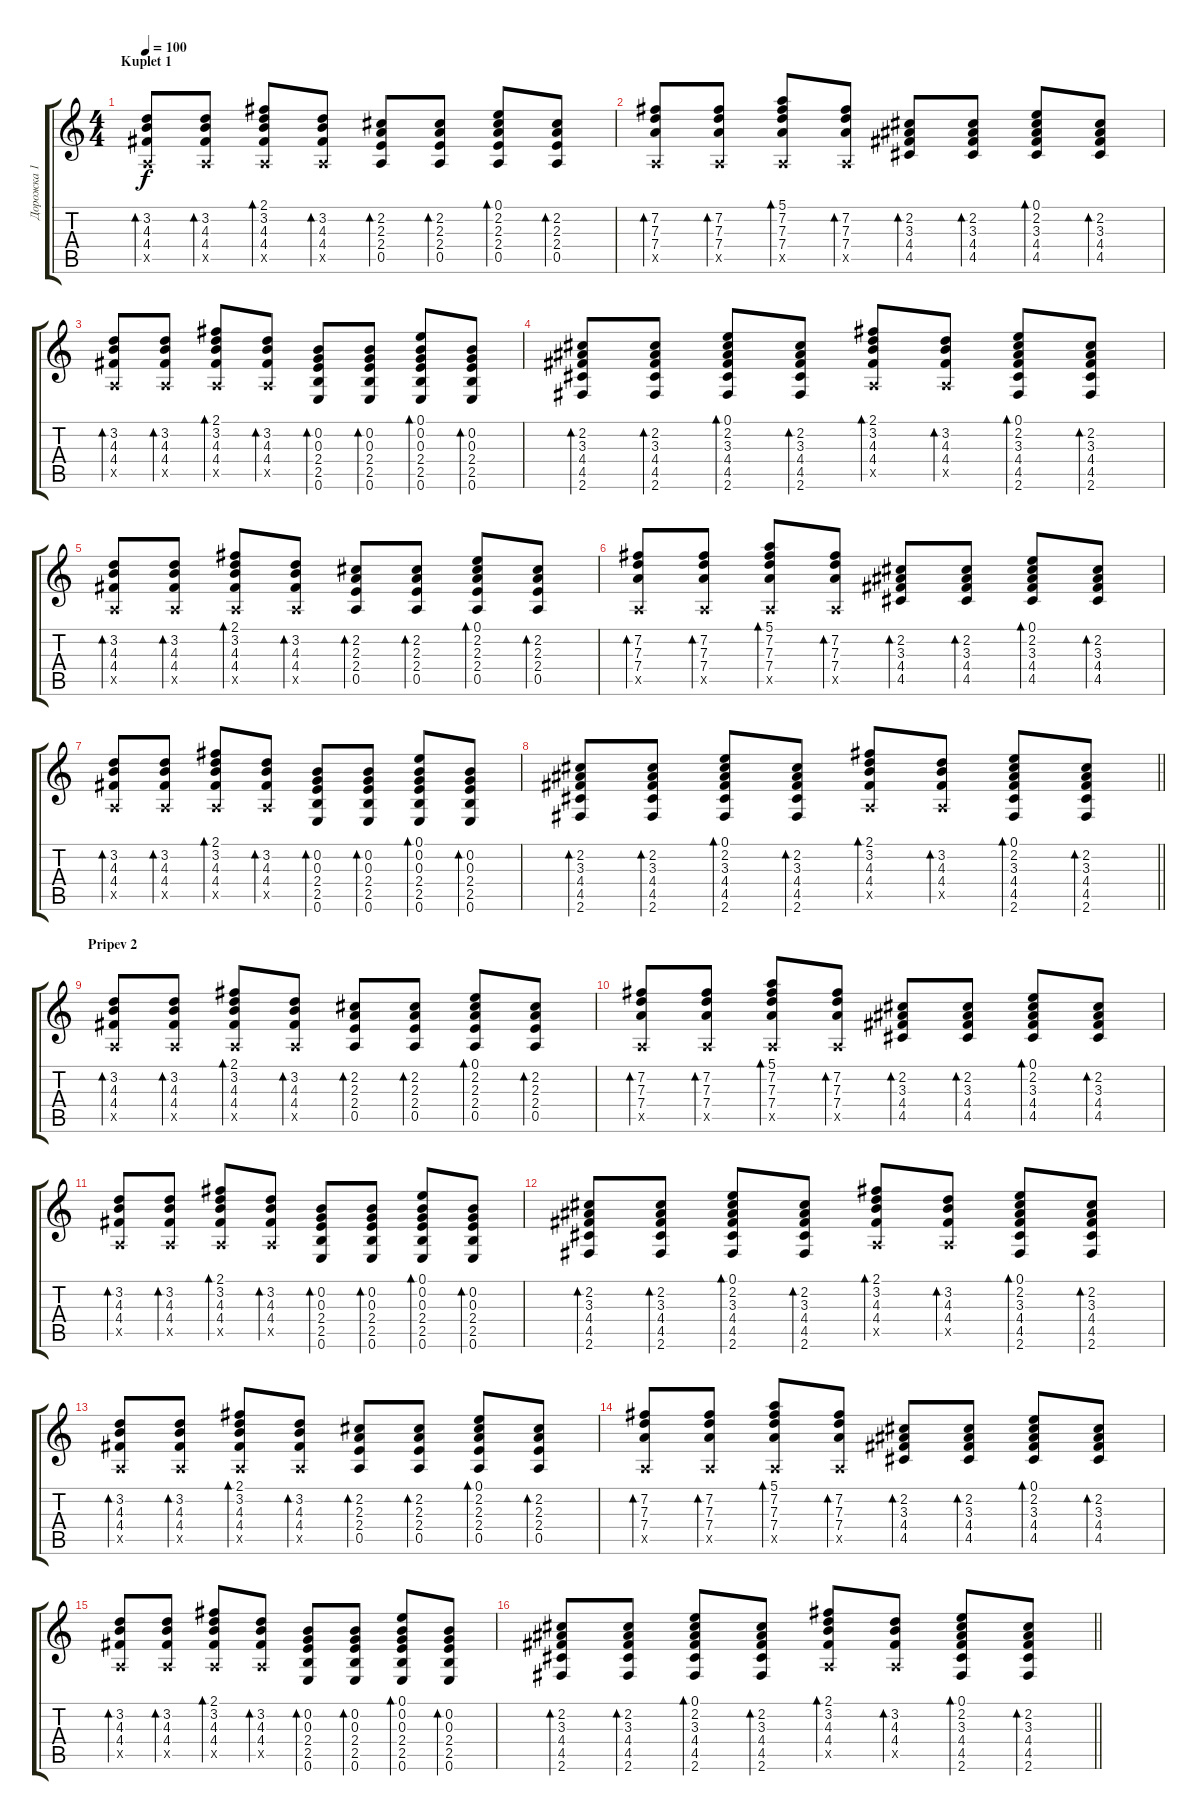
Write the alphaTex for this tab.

\track ("Дорожка 1" "Дорожка 1") {instrument acousticguitarsteel}
\staff {score tabs}
\tuning (E4 B3 G3 D3 A2 E2) {hide}
\ts (4 4)
\section ("" "Kuplet 1")
\tempo 100
\clef g2
\ks c
(3.2 4.3 4.4 0.5{x}).8{bd 60 dy f} (3.2 4.3 4.4 0.5{x}).8{bd 60} (2.1 3.2 4.3 4.4 0.5{x}).8{bd 60} (3.2 4.3 4.4 0.5{x}).8{bd 60} (2.2 2.3 2.4 0.5).8{bd 60} (2.2 2.3 2.4 0.5).8{bd 60} (0.1 2.2 2.3 2.4 0.5).8{bd 60} (2.2 2.3 2.4 0.5).8{bd 60} |
(7.2 7.3 7.4 0.5{x}).8{bd 60} (7.2 7.3 7.4 0.5{x}).8{bd 60} (5.1 7.2 7.3 7.4 0.5{x}).8{bd 60} (7.2 7.3 7.4 0.5{x}).8{bd 60} (2.2 3.3 4.4 4.5).8{bd 60} (2.2 3.3 4.4 4.5).8{bd 60} (0.1 2.2 3.3 4.4 4.5).8{bd 60} (2.2 3.3 4.4 4.5).8{bd 60} |
(3.2 4.3 4.4 0.5{x}).8{bd 60} (3.2 4.3 4.4 0.5{x}).8{bd 60} (2.1 3.2 4.3 4.4 0.5{x}).8{bd 60} (3.2 4.3 4.4 0.5{x}).8{bd 60} (0.2 0.3 2.4 2.5 0.6).8{bd 60} (0.2 0.3 2.4 2.5 0.6).8{bd 60} (0.1 0.2 0.3 2.4 2.5 0.6).8{bd 60} (0.2 0.3 2.4 2.5 0.6).8{bd 60} |
(2.2 3.3 4.4 4.5 2.6).8{bd 60} (2.2 3.3 4.4 4.5 2.6).8{bd 60} (0.1 2.2 3.3 4.4 4.5 2.6).8{bd 60} (2.2 3.3 4.4 4.5 2.6).8{bd 60} (2.1 3.2 4.3 4.4 0.5{x}).8{bd 60} (3.2 4.3 4.4 0.5{x}).8{bd 60} (0.1 2.2 3.3 4.4 4.5 2.6).8{bd 60} (2.2 3.3 4.4 4.5 2.6).8{bd 60} |
(3.2 4.3 4.4 0.5{x}).8{bd 60} (3.2 4.3 4.4 0.5{x}).8{bd 60} (2.1 3.2 4.3 4.4 0.5{x}).8{bd 60} (3.2 4.3 4.4 0.5{x}).8{bd 60} (2.2 2.3 2.4 0.5).8{bd 60} (2.2 2.3 2.4 0.5).8{bd 60} (0.1 2.2 2.3 2.4 0.5).8{bd 60} (2.2 2.3 2.4 0.5).8{bd 60} |
(7.2 7.3 7.4 0.5{x}).8{bd 60} (7.2 7.3 7.4 0.5{x}).8{bd 60} (5.1 7.2 7.3 7.4 0.5{x}).8{bd 60} (7.2 7.3 7.4 0.5{x}).8{bd 60} (2.2 3.3 4.4 4.5).8{bd 60} (2.2 3.3 4.4 4.5).8{bd 60} (0.1 2.2 3.3 4.4 4.5).8{bd 60} (2.2 3.3 4.4 4.5).8{bd 60} |
(3.2 4.3 4.4 0.5{x}).8{bd 60} (3.2 4.3 4.4 0.5{x}).8{bd 60} (2.1 3.2 4.3 4.4 0.5{x}).8{bd 60} (3.2 4.3 4.4 0.5{x}).8{bd 60} (0.2 0.3 2.4 2.5 0.6).8{bd 60} (0.2 0.3 2.4 2.5 0.6).8{bd 60} (0.1 0.2 0.3 2.4 2.5 0.6).8{bd 60} (0.2 0.3 2.4 2.5 0.6).8{bd 60} |
\barLineRight lightlight
(2.2 3.3 4.4 4.5 2.6).8{bd 60} (2.2 3.3 4.4 4.5 2.6).8{bd 60} (0.1 2.2 3.3 4.4 4.5 2.6).8{bd 60} (2.2 3.3 4.4 4.5 2.6).8{bd 60} (2.1 3.2 4.3 4.4 0.5{x}).8{bd 60} (3.2 4.3 4.4 0.5{x}).8{bd 60} (0.1 2.2 3.3 4.4 4.5 2.6).8{bd 60} (2.2 3.3 4.4 4.5 2.6).8{bd 60} |
\section ("" "Pripev 2")
(3.2 4.3 4.4 0.5{x}).8{bd 60} (3.2 4.3 4.4 0.5{x}).8{bd 60} (2.1 3.2 4.3 4.4 0.5{x}).8{bd 60} (3.2 4.3 4.4 0.5{x}).8{bd 60} (2.2 2.3 2.4 0.5).8{bd 60} (2.2 2.3 2.4 0.5).8{bd 60} (0.1 2.2 2.3 2.4 0.5).8{bd 60} (2.2 2.3 2.4 0.5).8{bd 60} |
(7.2 7.3 7.4 0.5{x}).8{bd 60} (7.2 7.3 7.4 0.5{x}).8{bd 60} (5.1 7.2 7.3 7.4 0.5{x}).8{bd 60} (7.2 7.3 7.4 0.5{x}).8{bd 60} (2.2 3.3 4.4 4.5).8{bd 60} (2.2 3.3 4.4 4.5).8{bd 60} (0.1 2.2 3.3 4.4 4.5).8{bd 60} (2.2 3.3 4.4 4.5).8{bd 60} |
(3.2 4.3 4.4 0.5{x}).8{bd 60} (3.2 4.3 4.4 0.5{x}).8{bd 60} (2.1 3.2 4.3 4.4 0.5{x}).8{bd 60} (3.2 4.3 4.4 0.5{x}).8{bd 60} (0.2 0.3 2.4 2.5 0.6).8{bd 60} (0.2 0.3 2.4 2.5 0.6).8{bd 60} (0.1 0.2 0.3 2.4 2.5 0.6).8{bd 60} (0.2 0.3 2.4 2.5 0.6).8{bd 60} |
(2.2 3.3 4.4 4.5 2.6).8{bd 60} (2.2 3.3 4.4 4.5 2.6).8{bd 60} (0.1 2.2 3.3 4.4 4.5 2.6).8{bd 60} (2.2 3.3 4.4 4.5 2.6).8{bd 60} (2.1 3.2 4.3 4.4 0.5{x}).8{bd 60} (3.2 4.3 4.4 0.5{x}).8{bd 60} (0.1 2.2 3.3 4.4 4.5 2.6).8{bd 60} (2.2 3.3 4.4 4.5 2.6).8{bd 60} |
(3.2 4.3 4.4 0.5{x}).8{bd 60} (3.2 4.3 4.4 0.5{x}).8{bd 60} (2.1 3.2 4.3 4.4 0.5{x}).8{bd 60} (3.2 4.3 4.4 0.5{x}).8{bd 60} (2.2 2.3 2.4 0.5).8{bd 60} (2.2 2.3 2.4 0.5).8{bd 60} (0.1 2.2 2.3 2.4 0.5).8{bd 60} (2.2 2.3 2.4 0.5).8{bd 60} |
(7.2 7.3 7.4 0.5{x}).8{bd 60} (7.2 7.3 7.4 0.5{x}).8{bd 60} (5.1 7.2 7.3 7.4 0.5{x}).8{bd 60} (7.2 7.3 7.4 0.5{x}).8{bd 60} (2.2 3.3 4.4 4.5).8{bd 60} (2.2 3.3 4.4 4.5).8{bd 60} (0.1 2.2 3.3 4.4 4.5).8{bd 60} (2.2 3.3 4.4 4.5).8{bd 60} |
(3.2 4.3 4.4 0.5{x}).8{bd 60} (3.2 4.3 4.4 0.5{x}).8{bd 60} (2.1 3.2 4.3 4.4 0.5{x}).8{bd 60} (3.2 4.3 4.4 0.5{x}).8{bd 60} (0.2 0.3 2.4 2.5 0.6).8{bd 60} (0.2 0.3 2.4 2.5 0.6).8{bd 60} (0.1 0.2 0.3 2.4 2.5 0.6).8{bd 60} (0.2 0.3 2.4 2.5 0.6).8{bd 60} |
\barLineRight lightlight
(2.2 3.3 4.4 4.5 2.6).8{bd 60} (2.2 3.3 4.4 4.5 2.6).8{bd 60} (0.1 2.2 3.3 4.4 4.5 2.6).8{bd 60} (2.2 3.3 4.4 4.5 2.6).8{bd 60} (2.1 3.2 4.3 4.4 0.5{x}).8{bd 60} (3.2 4.3 4.4 0.5{x}).8{bd 60} (0.1 2.2 3.3 4.4 4.5 2.6).8{bd 60} (2.2 3.3 4.4 4.5 2.6).8{bd 60}
